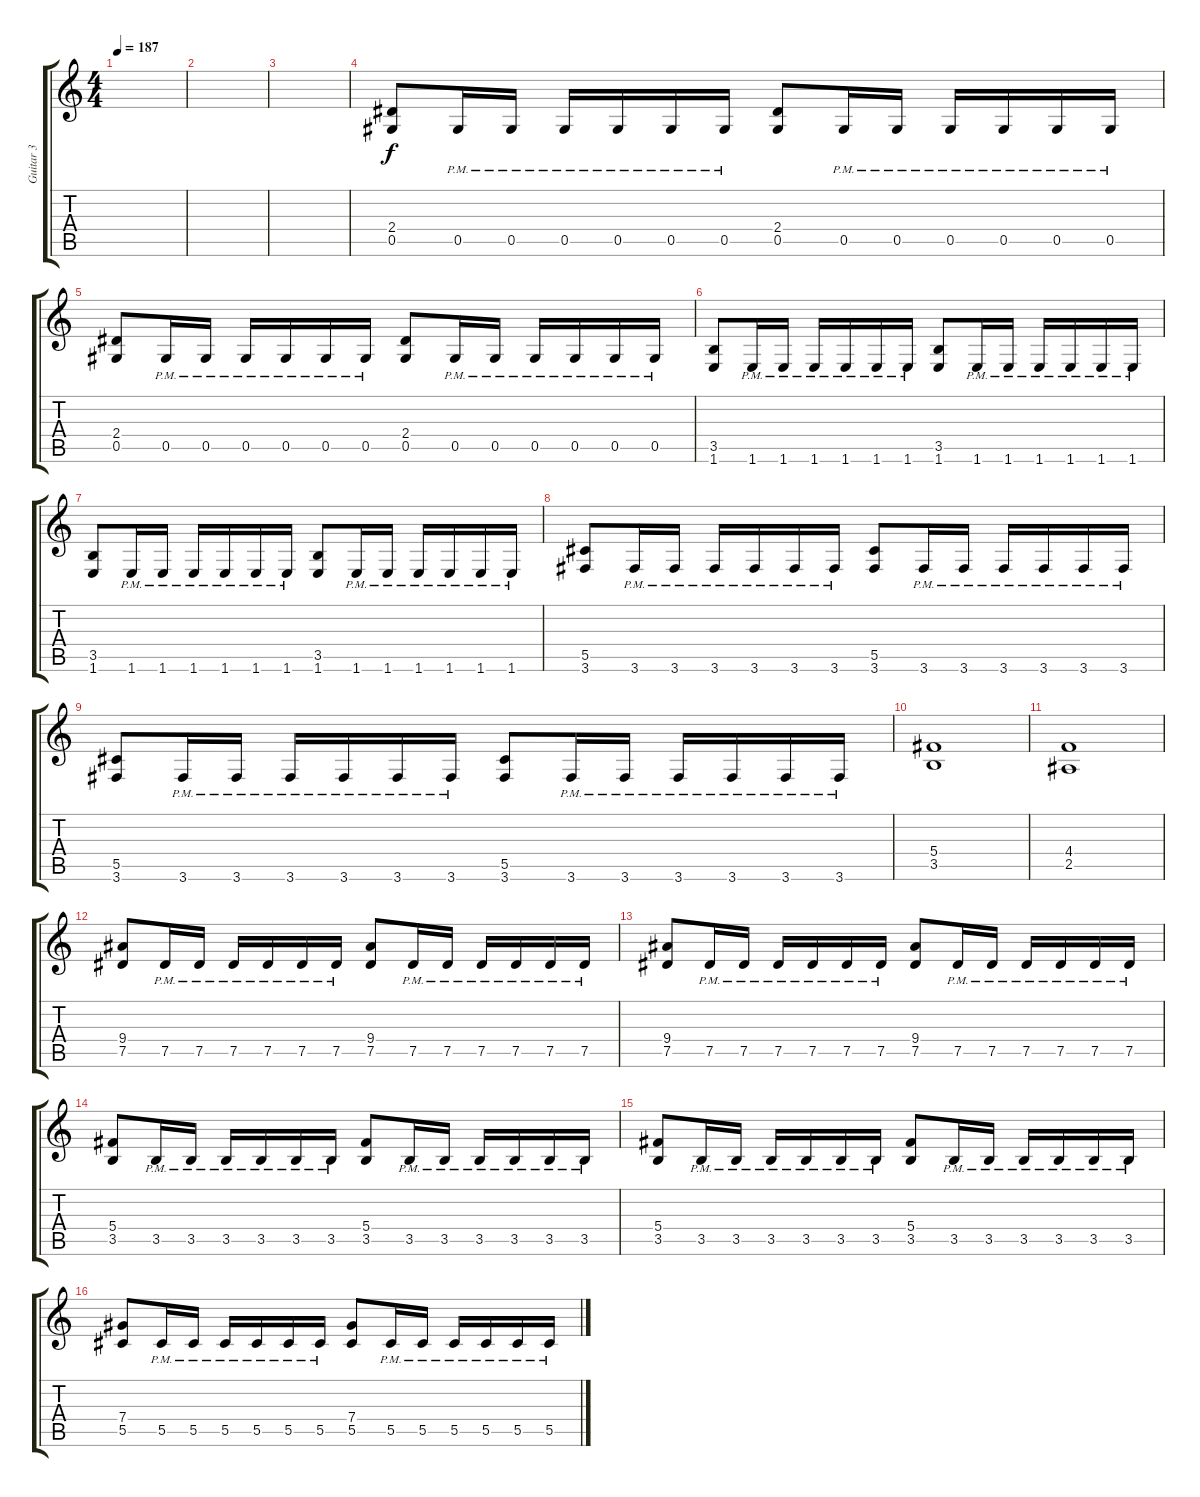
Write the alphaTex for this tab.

\track ("Guitar 3" "Guitar 3") {instrument overdrivenguitar}
\staff {score tabs}
\tuning (Eb4 Bb3 Gb3 Db3 Ab2 Eb2) {hide}
\ts (4 4)
\tempo 187
\clef g2
\ks c
|
|
|
(2.4 0.5).8{volume 11 balance 4} 0.5{pm}.16 0.5{pm}.16 0.5{pm}.16 0.5{pm}.16 0.5{pm}.16 0.5{pm}.16 (2.4 0.5).8 0.5{pm}.16 0.5{pm}.16 0.5{pm}.16 0.5{pm}.16 0.5{pm}.16 0.5{pm}.16 |
(2.4 0.5).8 0.5{pm}.16 0.5{pm}.16 0.5{pm}.16 0.5{pm}.16 0.5{pm}.16 0.5{pm}.16 (2.4 0.5).8 0.5{pm}.16 0.5{pm}.16 0.5{pm}.16 0.5{pm}.16 0.5{pm}.16 0.5{pm}.16 |
(3.5 1.6).8 1.6{pm}.16 1.6{pm}.16 1.6{pm}.16 1.6{pm}.16 1.6{pm}.16 1.6{pm}.16 (3.5 1.6).8 1.6{pm}.16 1.6{pm}.16 1.6{pm}.16 1.6{pm}.16 1.6{pm}.16 1.6{pm}.16 |
(3.5 1.6).8 1.6{pm}.16 1.6{pm}.16 1.6{pm}.16 1.6{pm}.16 1.6{pm}.16 1.6{pm}.16 (3.5 1.6).8 1.6{pm}.16 1.6{pm}.16 1.6{pm}.16 1.6{pm}.16 1.6{pm}.16 1.6{pm}.16 |
(5.5 3.6).8 3.6{pm}.16 3.6{pm}.16 3.6{pm}.16 3.6{pm}.16 3.6{pm}.16 3.6{pm}.16 (5.5 3.6).8 3.6{pm}.16 3.6{pm}.16 3.6{pm}.16 3.6{pm}.16 3.6{pm}.16 3.6{pm}.16 |
(5.5 3.6).8 3.6{pm}.16 3.6{pm}.16 3.6{pm}.16 3.6{pm}.16 3.6{pm}.16 3.6{pm}.16 (5.5 3.6).8 3.6{pm}.16 3.6{pm}.16 3.6{pm}.16 3.6{pm}.16 3.6{pm}.16 3.6{pm}.16 |
(5.4 3.5).1 |
(4.4 2.5).1 |
(9.4 7.5).8 7.5{pm}.16 7.5{pm}.16 7.5{pm}.16 7.5{pm}.16 7.5{pm}.16 7.5{pm}.16 (9.4 7.5).8 7.5{pm}.16 7.5{pm}.16 7.5{pm}.16 7.5{pm}.16 7.5{pm}.16 7.5{pm}.16 |
(9.4 7.5).8 7.5{pm}.16 7.5{pm}.16 7.5{pm}.16 7.5{pm}.16 7.5{pm}.16 7.5{pm}.16 (9.4 7.5).8 7.5{pm}.16 7.5{pm}.16 7.5{pm}.16 7.5{pm}.16 7.5{pm}.16 7.5{pm}.16 |
(5.4 3.5).8 3.5{pm}.16 3.5{pm}.16 3.5{pm}.16 3.5{pm}.16 3.5{pm}.16 3.5{pm}.16 (5.4 3.5).8 3.5{pm}.16 3.5{pm}.16 3.5{pm}.16 3.5{pm}.16 3.5{pm}.16 3.5{pm}.16 |
(5.4 3.5).8 3.5{pm}.16 3.5{pm}.16 3.5{pm}.16 3.5{pm}.16 3.5{pm}.16 3.5{pm}.16 (5.4 3.5).8 3.5{pm}.16 3.5{pm}.16 3.5{pm}.16 3.5{pm}.16 3.5{pm}.16 3.5{pm}.16 |
(7.4 5.5).8 5.5{pm}.16 5.5{pm}.16 5.5{pm}.16 5.5{pm}.16 5.5{pm}.16 5.5{pm}.16 (7.4 5.5).8 5.5{pm}.16 5.5{pm}.16 5.5{pm}.16 5.5{pm}.16 5.5{pm}.16 5.5{pm}.16
